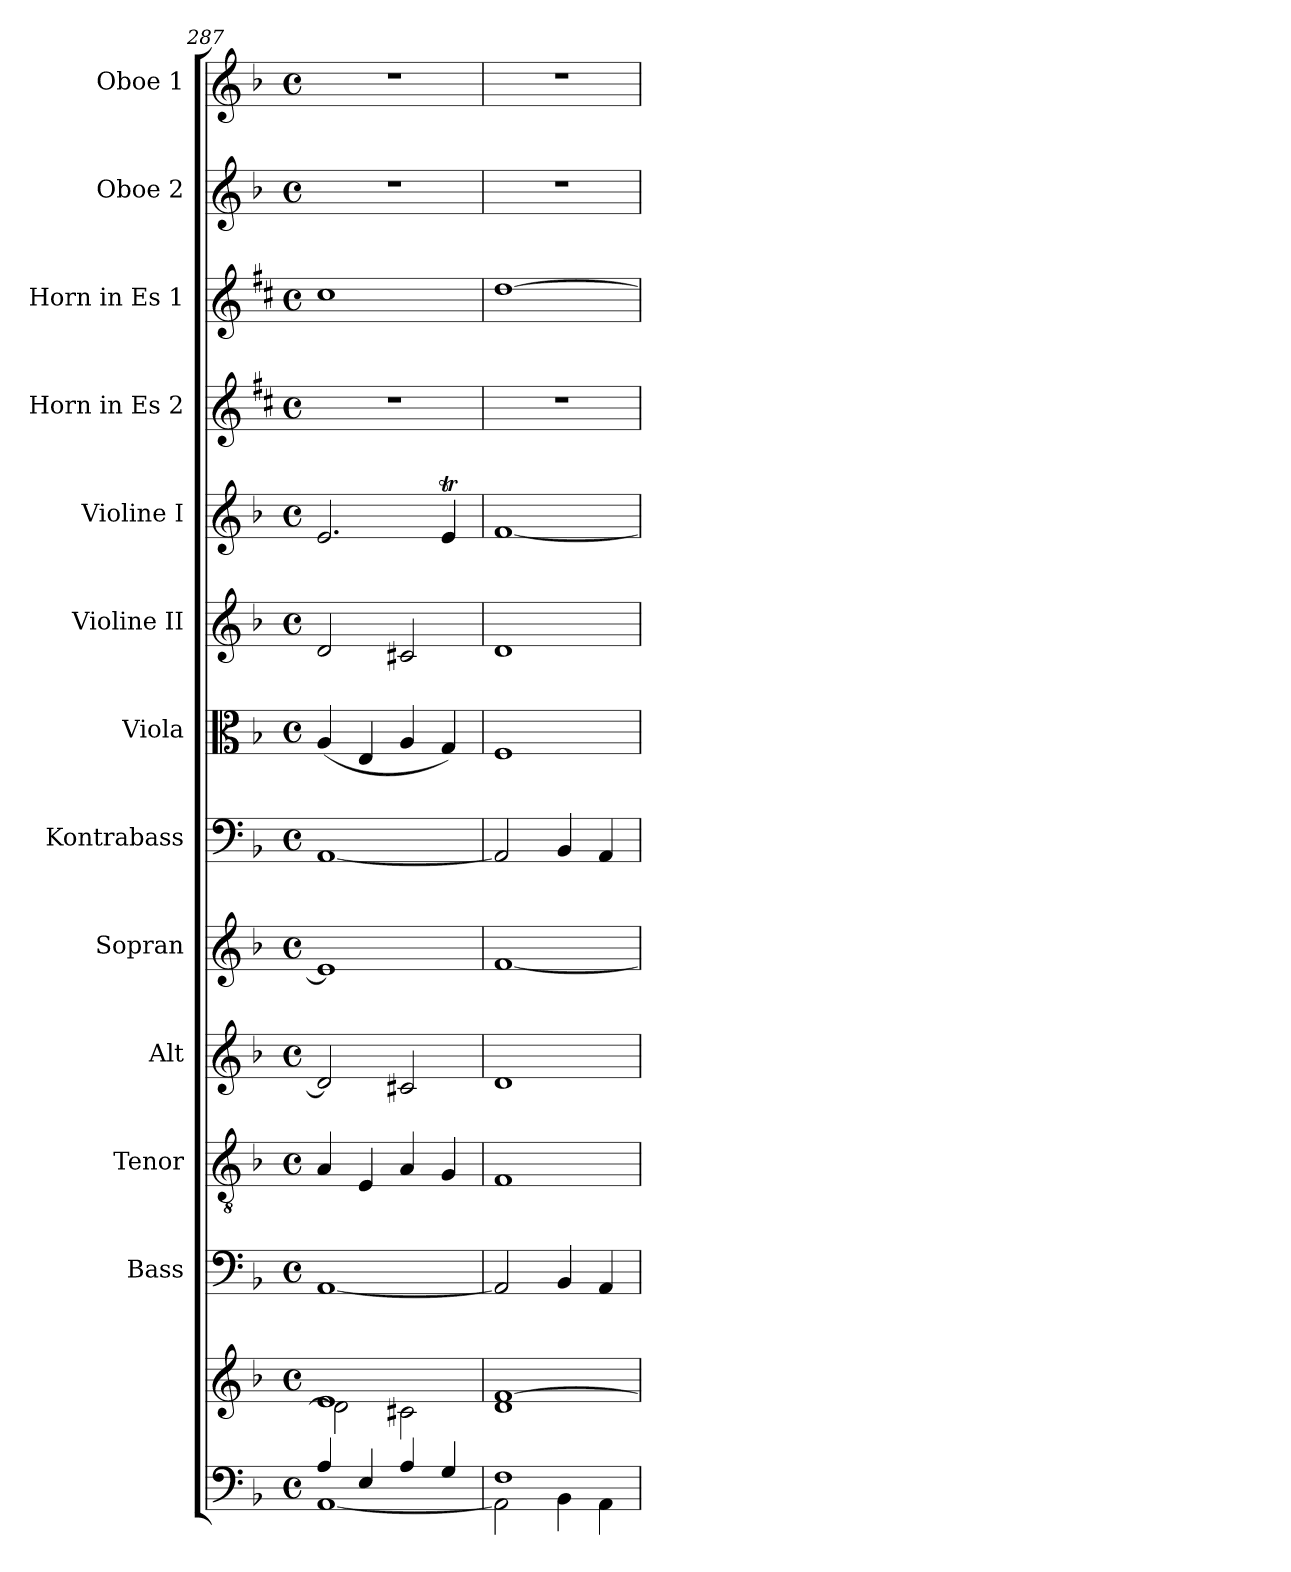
**kern	**kern	**kern	**kern	**kern	**kern	**kern	**kern	**kern	**kern	**kern	**kern	**kern	**kern
*part13	*part13	*part12	*part11	*part10	*part9	*part8	*part7	*part6	*part5	*part4	*part3	*part2	*part1
*staff14	*staff13	*staff12	*staff11	*staff10	*staff9	*staff8	*staff7	*staff6	*staff5	*staff4	*staff3	*staff2	*staff1
*	*	*I"Bass	*I"Tenor	*I"Alt	*I"Sopran	*I"Kontrabass	*I"Viola	*I"Violine II	*I"Violine I	*I"Horn in Es 2	*I"Horn in Es 1	*I"Oboe 2	*I"Oboe 1
*	*	*I'B.	*I'T.	*I'A.	*I'S.	*I'Kb.	*I'Vla.	*I'Vl. II	*I'Vl. I	*I'Hr. 2	*I'Hr. 1	*I'Ob. 2	*I'Ob. 1
*clefF4	*clefG2	*clefF4	*clefGv2	*clefG2	*clefG2	*clefF4	*clefC3	*clefG2	*clefG2	*clefG2	*clefG2	*clefG2	*clefG2
*	*	*	*	*	*	*ITrd7c12	*	*	*	*ITrd5c9	*ITrd5c9	*	*
*k[b-]	*k[b-]	*k[b-]	*k[b-]	*k[b-]	*k[b-]	*k[b-]	*k[b-]	*k[b-]	*k[b-]	*k[b-]	*k[b-]	*k[b-]	*k[b-]
*F:	*F:	*F:	*F:	*F:	*F:	*F:	*F:	*F:	*F:	*F:	*F:	*F:	*F:
*M4/4	*M4/4	*M4/4	*M4/4	*M4/4	*M4/4	*M4/4	*M4/4	*M4/4	*M4/4	*M4/4	*M4/4	*M4/4	*M4/4
*met(c)	*met(c)	*met(c)	*met(c)	*met(c)	*met(c)	*met(c)	*met(c)	*met(c)	*met(c)	*met(c)	*met(c)	*met(c)	*met(c)
=287	=287	=287	=287	=287	=287	=287	=287	=287	=287	=287	=287	=287	=287
*^	*^	*	*	*	*	*	*	*	*	*	*	*	*
4A/	[<1AA	1e	2d\]	[1AA	4A/	2d/]	1e]	[1AAA	(<4A/	2d/	2.e/	1r	1e	1r	1r
4E/	.	.	.	.	4E/	.	.	.	4E/	.	.	.	.	.	.
4A/	.	.	2c#X\	.	4A/	2c#X/	.	.	4A/	2c#X/	.	.	.	.	.
4G/	.	.	.	.	4G/	.	.	.	4G/)	.	4et/	.	.	.	.
=288	=288	=288	=288	=288	=288	=288	=288	=288	=288	=288	=288	=288	=288	=288	=288
1F	2AA\]	[>1f	1d	2AA/]	1F	1d	[1f	2AAA/]	1F	1d	[1f	1r	[1f	1r	1r
.	4BB-\	.	.	4BB-/	.	.	.	4BBB-/	.	.	.	.	.	.	.
.	4AA\	.	.	4AA/	.	.	.	4AAA/	.	.	.	.	.	.	.
*v	*v	*	*	*	*	*	*	*	*	*	*	*	*	*	*
*	*v	*v	*	*	*	*	*	*	*	*	*	*	*	*
=	=	=	=	=	=	=	=	=	=	=	=	=	=
*-	*-	*-	*-	*-	*-	*-	*-	*-	*-	*-	*-	*-	*-
